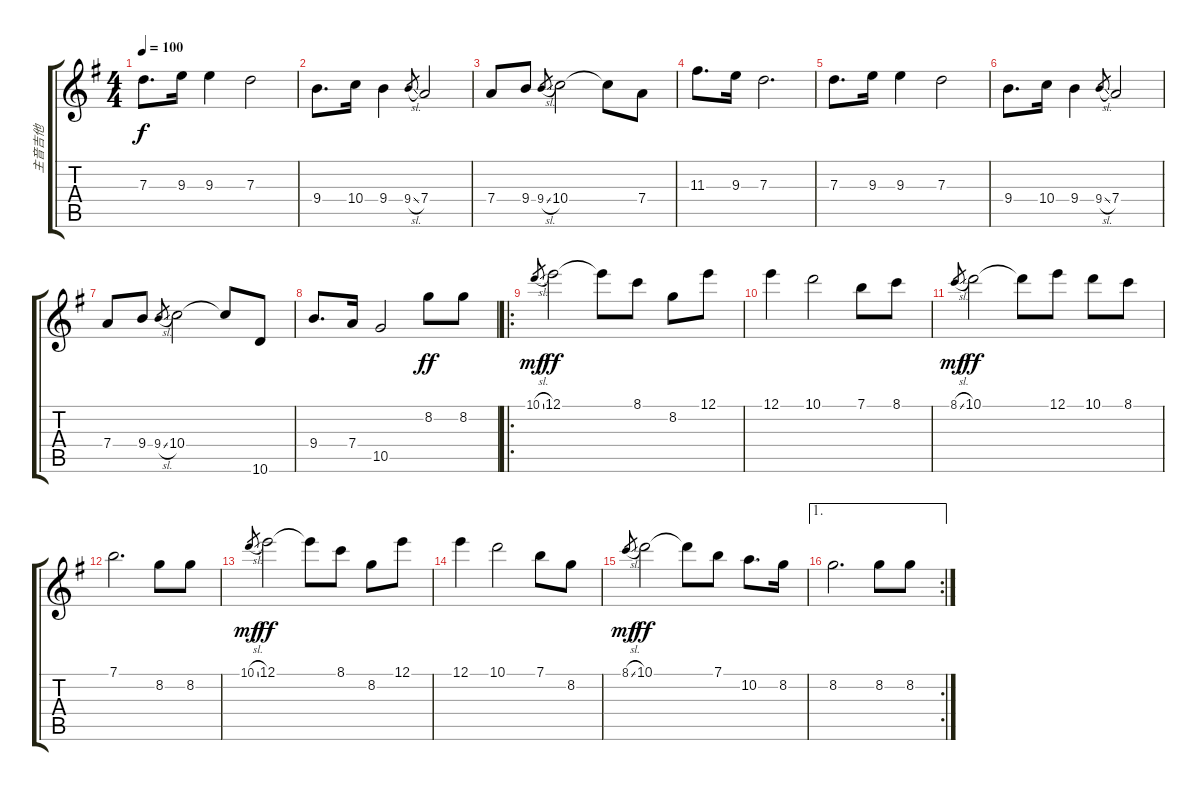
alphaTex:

\track ("主音吉他" "主音吉他") {instrument acousticguitarsteel}
\staff {score tabs}
\tuning (E4 B3 G3 D3 A2 E2) {hide}
\ts (4 4)
\tempo 100
\clef g2
\ks g
7.3.8{d dy f} 9.3.16 9.3.4 7.3.2 |
9.4.8{d} 10.4.16 9.4.4 9.4{sl}.8{gr} 7.4.2 |
7.4.8 9.4.8 9.4{sl}.8{gr} 10.4.2 10.4{t}.8 7.4.8 |
11.3.8{d} 9.3.16 7.3.2{d} |
7.3.8{d} 9.3.16 9.3.4 7.3.2 |
9.4.8{d} 10.4.16 9.4.4 9.4{sl}.8{gr} 7.4.2 |
7.4.8 9.4.8 9.4{sl}.8{gr} 10.4.2 10.4{t}.8 10.6.8 |
9.4.8{d} 7.4.16 10.5.2 8.2.8{dy ff} 8.2.8 |
\ro
10.1{sl}.8{gr dy mf} 12.1.2{dy ff} 12.1{t}.8 8.1.8 8.2.8 12.1.8 |
12.1.4 10.1.2 7.1.8 8.1.8 |
8.1{sl}.8{gr dy mf} 10.1.2{dy ff} 10.1{t}.8 12.1.8 10.1.8 8.1.8 |
7.1.2{d} 8.2.8 8.2.8 |
10.1{sl}.8{gr dy mf} 12.1.2{dy ff} 12.1{t}.8 8.1.8 8.2.8 12.1.8 |
12.1.4 10.1.2 7.1.8 8.2.8 |
8.1{sl}.8{gr dy mf} 10.1.2{dy ff} 10.1{t}.8 7.1.8 10.2.8{d} 8.2.16 |
\ae 1
\rc 2
8.2.2{d} 8.2.8 8.2.8
